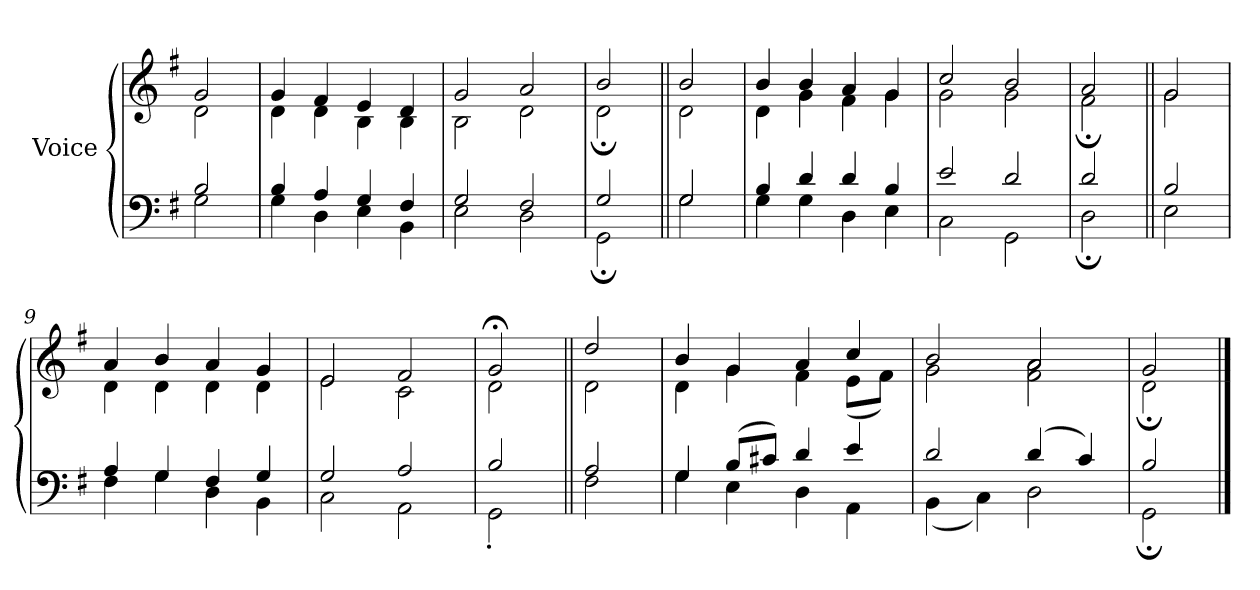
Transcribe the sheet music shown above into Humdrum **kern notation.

**kern	**kern
*part2	*part1
*staff2	*staff1
*I"Voice	*I"Voice
*clefF4	*clefG2
*k[f#]	*k[f#]
=	=
*^	*^
2B/	2G\	2g/	2d\
=1	=1	=1	=1
4B/	4G\	4g/	4d\
4A/	4D\	4f#/	4d\
4G/	4E\	4e/	4B\
4F#/	4BB\	4d/	4B\
=2	=2	=2	=2
2G/	2E\	2g/	2B\
2F#/	2D\	2a/	2d\
=3	=3	=3	=3
2G/	2GG;\	2b/	2d;<\
=4||	=4||	=4||	=4||
2G/	2G\	2b/	2d\
=5	=5	=5	=5
4B/	4G\	4b/	4d\
4d/	4G\	4b/	4g\
4d/	4D\	4a/	4f#\
4B/	4E\	4g/	4g\
=6	=6	=6	=6
2e/	2C\	2cc/	2g\
2d/	2GG\	2b/	2g\
=7	=7	=7	=7
2d/	2D;\	2a/	2f#;<\
!!LO:LB:g=z	!!
=8||	=8||	=8||	=8||
2B/	2E\	2g/	2g\
=9	=9	=9	=9
4A/	4F#\	4a/	4d\
4G/	4G\	4b/	4d\
4F#/	4D\	4a/	4d\
4G/	4BB\	4g/	4d\
=10	=10	=10	=10
2G/	2C\	2e/	2e\
2A/	2AA\	2f#/	2c\
=11	=11	=11	=11
2B/	2GG'\	2g;</	2d\
=12||	=12||	=12||	=12||
2A/	2F#\	2dd/	2d\
=13	=13	=13	=13
4G/	4G\	4b/	4d\
(>8B/L	4E\	4g/	4g\
8c#X/J)	.	.	.
4d/	4D\	4a/	4f#\
4e/	4AA\	4cc/	(<8e\L
.	.	.	8f#\J)
=14	=14	=14	=14
2d/	(<4BB\	2b/	2g\
.	4C\)	.	.
(>4d/	2D\	2a/	2f#\ 2a\
4c/)	.	.	.
=15	=15	=15	=15
2B/	2GG;\	2g/	2d;<\
*v	*v	*	*
*	*v	*v
==	==
*-	*-
